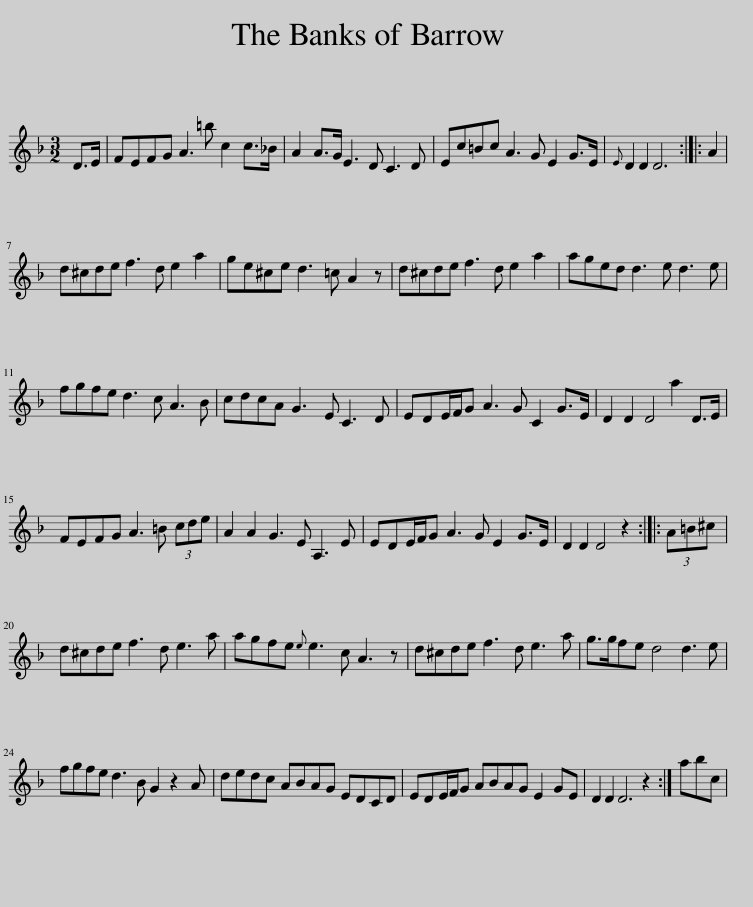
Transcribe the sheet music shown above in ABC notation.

X:1
L:1/8
M:3/2
I:linebreak $
K:Dmin
V:1 treble
V:1
 D>E | FEFG A3 =b c2 c>_B | A2 A>G E3 D C3 D | Ec=Bc A3 G E2 G>E |{E} D2 D2 D6 :: %5
 A2 |$ d^cde f3 d e2 a2 | ge^ce d3 =c A2 z | d^cde f3 d e2 a2 | aged d3 e d3 e |$ %10
 fgfe d3 c A3 B | cdcA G3 E C3 D | EDE/F/G A3 G C2 G>E | D2 D2 D4 a2 D>E |$ FEFG A3 =B (3cde | %15
 A2 A2 G3 E A,3 E | EDE/F/G A3 G E2 G>E | D2 D2 D4 z2 :: (3A=B^c |$ d^cde f3 d e3 a | %20
 agfe{e} e3 c A3 z | d^cde f3 d e3 a | g>gfe d4 d3 e |$ fgfe d3 B G2 z2 A | dedc ABAG EDCD | %25
 EDE/F/G ABAG E2 GE | D2 D2 D6 z2 :| abc | %28
